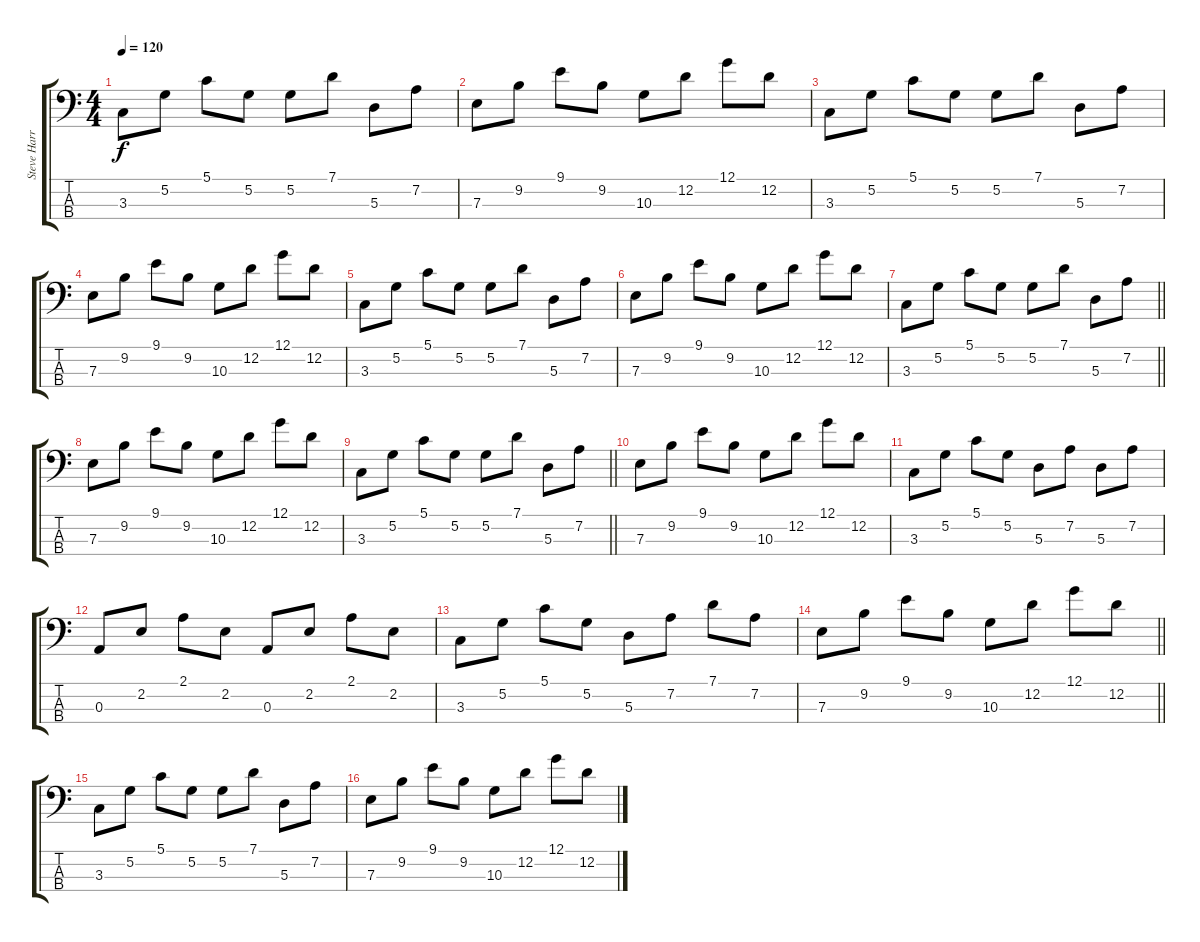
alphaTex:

\track ("Steve Harris" "Steve Harr") {instrument electricbassfinger}
\staff {score tabs}
\tuning (G2 D2 A1 E1) {hide}
\ts (4 4)
\tempo 120
\clef f4
\ks c
3.3.8{dy f} 5.2.8 5.1.8 5.2.8 5.2.8 7.1.8 5.3.8 7.2.8 |
7.3.8 9.2.8 9.1.8 9.2.8 10.3.8 12.2.8 12.1.8 12.2.8 |
3.3.8 5.2.8 5.1.8 5.2.8 5.2.8 7.1.8 5.3.8 7.2.8 |
7.3.8 9.2.8 9.1.8 9.2.8 10.3.8 12.2.8 12.1.8 12.2.8 |
3.3.8 5.2.8 5.1.8 5.2.8 5.2.8 7.1.8 5.3.8 7.2.8 |
7.3.8 9.2.8 9.1.8 9.2.8 10.3.8 12.2.8 12.1.8 12.2.8 |
\barLineRight lightlight
3.3.8 5.2.8 5.1.8 5.2.8 5.2.8 7.1.8 5.3.8 7.2.8 |
7.3.8 9.2.8 9.1.8 9.2.8 10.3.8 12.2.8 12.1.8 12.2.8 |
\barLineRight lightlight
3.3.8 5.2.8 5.1.8 5.2.8 5.2.8 7.1.8 5.3.8 7.2.8 |
7.3.8 9.2.8 9.1.8 9.2.8 10.3.8 12.2.8 12.1.8 12.2.8 |
3.3.8 5.2.8 5.1.8 5.2.8 5.3.8 7.2.8 5.3.8 7.2.8 |
0.3.8 2.2.8 2.1.8 2.2.8 0.3.8 2.2.8 2.1.8 2.2.8 |
3.3.8 5.2.8 5.1.8 5.2.8 5.3.8 7.2.8 7.1.8 7.2.8 |
\barLineRight lightlight
7.3.8 9.2.8 9.1.8 9.2.8 10.3.8 12.2.8 12.1.8 12.2.8 |
3.3.8 5.2.8 5.1.8 5.2.8 5.2.8 7.1.8 5.3.8 7.2.8 |
7.3.8 9.2.8 9.1.8 9.2.8 10.3.8 12.2.8 12.1.8 12.2.8
